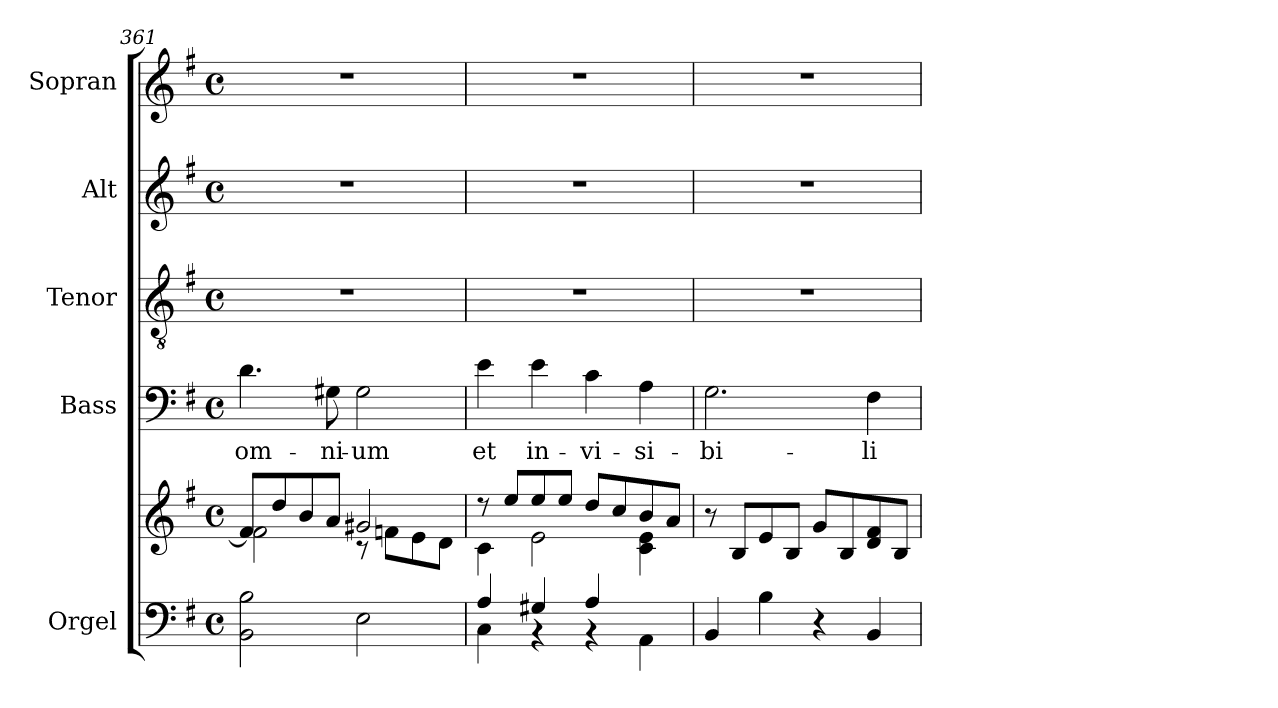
**kern	**kern	**kern	**text	**kern	**kern	**kern
*part5	*part5	*part4	*part4	*part3	*part2	*part1
*staff6	*staff5	*staff4	*staff4	*staff3	*staff2	*staff1
*I"Orgel	*	*I"Bass	*	*I"Tenor	*I"Alt	*I"Sopran
*I'Org.	*	*I'B	*	*I'T	*I'A	*I'S
*clefF4	*clefG2	*clefF4	*	*clefGv2	*clefG2	*clefG2
*k[f#]	*k[f#]	*k[f#]	*	*k[f#]	*k[f#]	*k[f#]
*G:	*G:	*G:	*	*G:	*G:	*G:
*M4/4	*M4/4	*M4/4	*	*M4/4	*M4/4	*M4/4
*met(c)	*met(c)	*met(c)	*	*met(c)	*met(c)	*met(c)
=361	=361	=361	=361	=361	=361	=361
*	*^	*	*	*	*	*
!	!	!	!	!LO:LY:b	!	!	!
2BB\ 2B\	8f#/L]	2f#\	4.d\	om-	1r	1r	1r
.	8dd/	.	.	.	.	.	.
.	8b/	.	.	.	.	.	.
!	!	!	!	!LO:LY:b	!	!	!
.	8a/J	.	8G#X\	-ni-	.	.	.
!	!	!	!	!LO:LY:b	!	!	!
2E\	2g#X/	8rc	2G#\	-um	.	.	.
.	.	8fn\L	.	.	.	.	.
.	.	8e\	.	.	.	.	.
.	.	8d\J	.	.	.	.	.
=362	=362	=362	=362	=362	=362	=362	=362
*^	*	*	*	*	*	*	*
!	!	!	!	!	!LO:LY:b	!	!	!
4A/	4C\	8r	4c\	4e\	et	1r	1r	1r
.	.	8ee/L	.	.	.	.	.	.
!	!	!	!	!	!LO:LY:b	!	!	!
4G#X/	4rAA	8ee/	2e\	4e\	in-	.	.	.
.	.	8ee/J	.	.	.	.	.	.
!	!	!	!	!	!LO:LY:b	!	!	!
4A/	4rAA	8dd/L	.	4c\	-vi-	.	.	.
.	.	8cc/	.	.	.	.	.	.
!	!	!	!	!	!LO:LY:b	!	!	!
4ryy	4AA\	8b/	4c\ 4e\	4A\	-si-	.	.	.
.	.	8a/J	.	.	.	.	.	.
*v	*v	*	*	*	*	*	*	*
*	*v	*v	*	*	*	*	*
!!LO:PB:g=z
=363	=363	=363	=363	=363	=363	=363
!	!	!	!LO:LY:b	!	!	!
4BB/	8r	2.G\	-bi-	1r	1r	1r
.	8B/L	.	.	.	.	.
4B\	8e/	.	.	.	.	.
.	8B/J	.	.	.	.	.
4r	8g/L	.	.	.	.	.
.	8B/	.	.	.	.	.
!	!	!	!LO:LY:b	!	!	!
4BB/	8d/ 8f#/	4F#\	-li-	.	.	.
.	8B/J	.	.	.	.	.
=	=	=	=	=	=	=
*-	*-	*-	*-	*-	*-	*-
